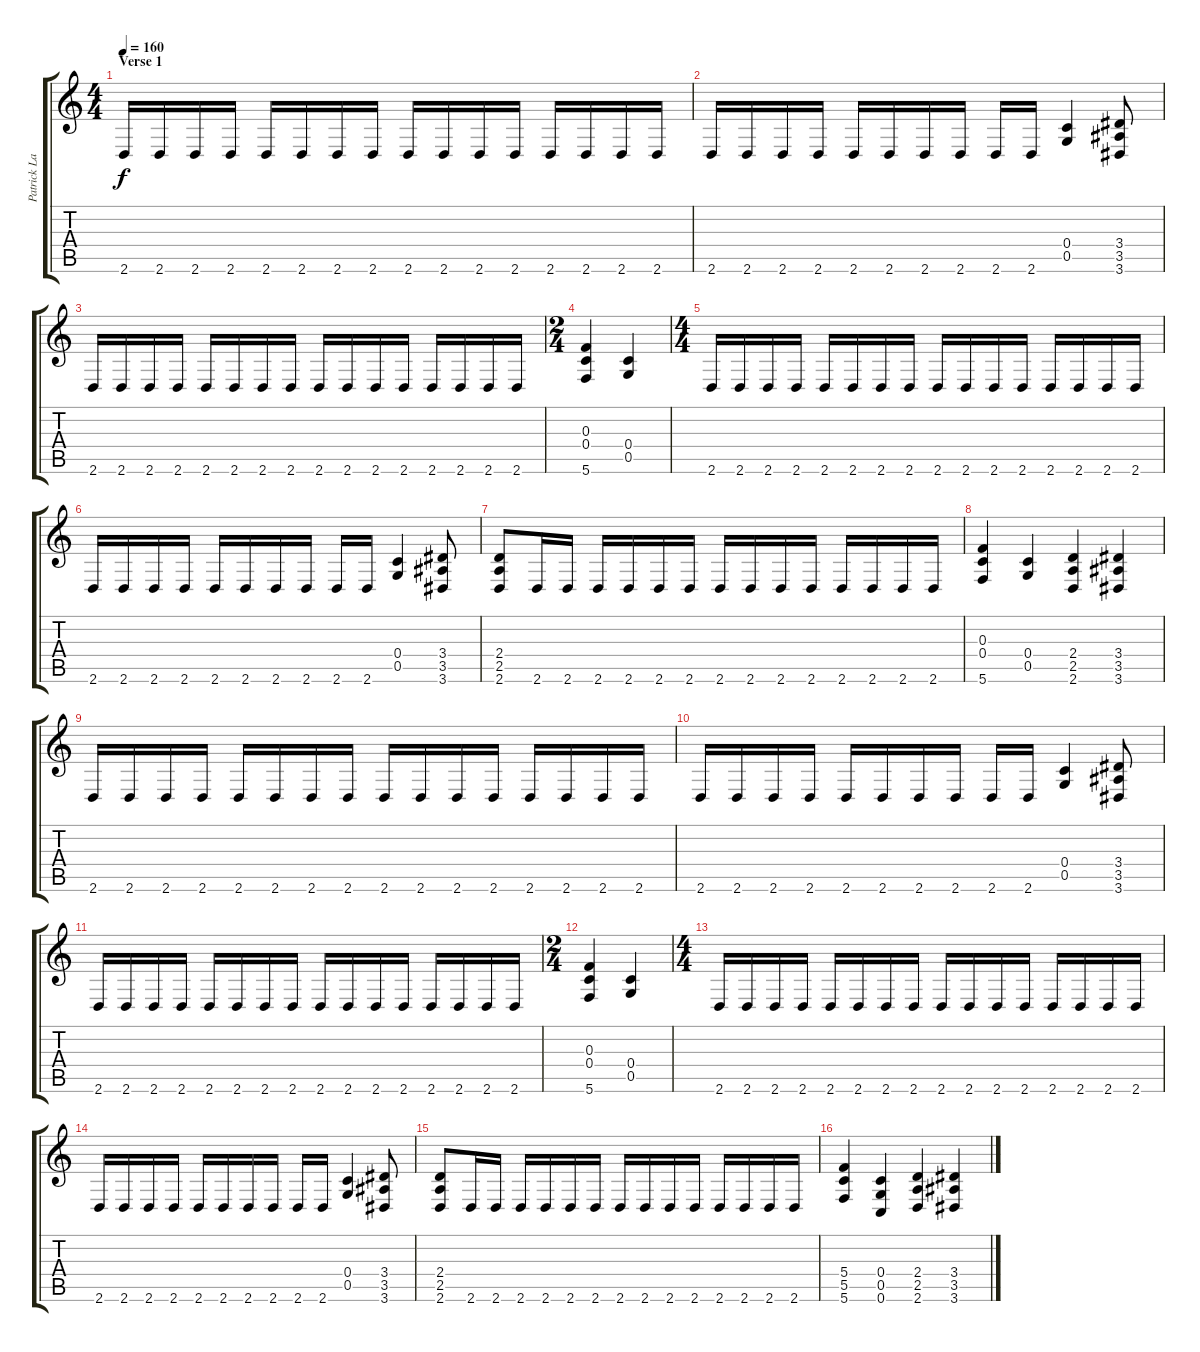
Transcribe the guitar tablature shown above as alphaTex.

\track ("Patrick Lachman" "Patrick La") {instrument distortionguitar}
\staff {score tabs}
\tuning (D4 A3 F3 C3 G2 C2) {hide}
\ts (4 4)
\section ("" "Verse 1")
\tempo 160
\clef g2
\ks c
2.6.16{dy f} 2.6.16 2.6.16 2.6.16 2.6.16 2.6.16 2.6.16 2.6.16 2.6.16 2.6.16 2.6.16 2.6.16 2.6.16 2.6.16 2.6.16 2.6.16 |
2.6.16 2.6.16 2.6.16 2.6.16 2.6.16 2.6.16 2.6.16 2.6.16 2.6.16 2.6.16 (0.4 0.5).4 (3.4 3.5 3.6).8 |
2.6.16 2.6.16 2.6.16 2.6.16 2.6.16 2.6.16 2.6.16 2.6.16 2.6.16 2.6.16 2.6.16 2.6.16 2.6.16 2.6.16 2.6.16 2.6.16 |
\ts (2 4)
(0.3 0.4 5.6).4 (0.4 0.5).4 |
\ts (4 4)
2.6.16 2.6.16 2.6.16 2.6.16 2.6.16 2.6.16 2.6.16 2.6.16 2.6.16 2.6.16 2.6.16 2.6.16 2.6.16 2.6.16 2.6.16 2.6.16 |
2.6.16 2.6.16 2.6.16 2.6.16 2.6.16 2.6.16 2.6.16 2.6.16 2.6.16 2.6.16 (0.4 0.5).4 (3.4 3.5 3.6).8 |
(2.4 2.5 2.6).8 2.6.16 2.6.16 2.6.16 2.6.16 2.6.16 2.6.16 2.6.16 2.6.16 2.6.16 2.6.16 2.6.16 2.6.16 2.6.16 2.6.16 |
(0.3 0.4 5.6).4 (0.4 0.5).4 (2.4 2.5 2.6).4 (3.4 3.5 3.6).4 |
2.6.16 2.6.16 2.6.16 2.6.16 2.6.16 2.6.16 2.6.16 2.6.16 2.6.16 2.6.16 2.6.16 2.6.16 2.6.16 2.6.16 2.6.16 2.6.16 |
2.6.16 2.6.16 2.6.16 2.6.16 2.6.16 2.6.16 2.6.16 2.6.16 2.6.16 2.6.16 (0.4 0.5).4 (3.4 3.5 3.6).8 |
2.6.16 2.6.16 2.6.16 2.6.16 2.6.16 2.6.16 2.6.16 2.6.16 2.6.16 2.6.16 2.6.16 2.6.16 2.6.16 2.6.16 2.6.16 2.6.16 |
\ts (2 4)
(0.3 0.4 5.6).4 (0.4 0.5).4 |
\ts (4 4)
2.6.16 2.6.16 2.6.16 2.6.16 2.6.16 2.6.16 2.6.16 2.6.16 2.6.16 2.6.16 2.6.16 2.6.16 2.6.16 2.6.16 2.6.16 2.6.16 |
2.6.16 2.6.16 2.6.16 2.6.16 2.6.16 2.6.16 2.6.16 2.6.16 2.6.16 2.6.16 (0.4 0.5).4 (3.4 3.5 3.6).8 |
(2.4 2.5 2.6).8 2.6.16 2.6.16 2.6.16 2.6.16 2.6.16 2.6.16 2.6.16 2.6.16 2.6.16 2.6.16 2.6.16 2.6.16 2.6.16 2.6.16 |
(5.4 5.5 5.6).4 (0.4 0.5 0.6).4 (2.4 2.5 2.6).4 (3.4 3.5 3.6).4
